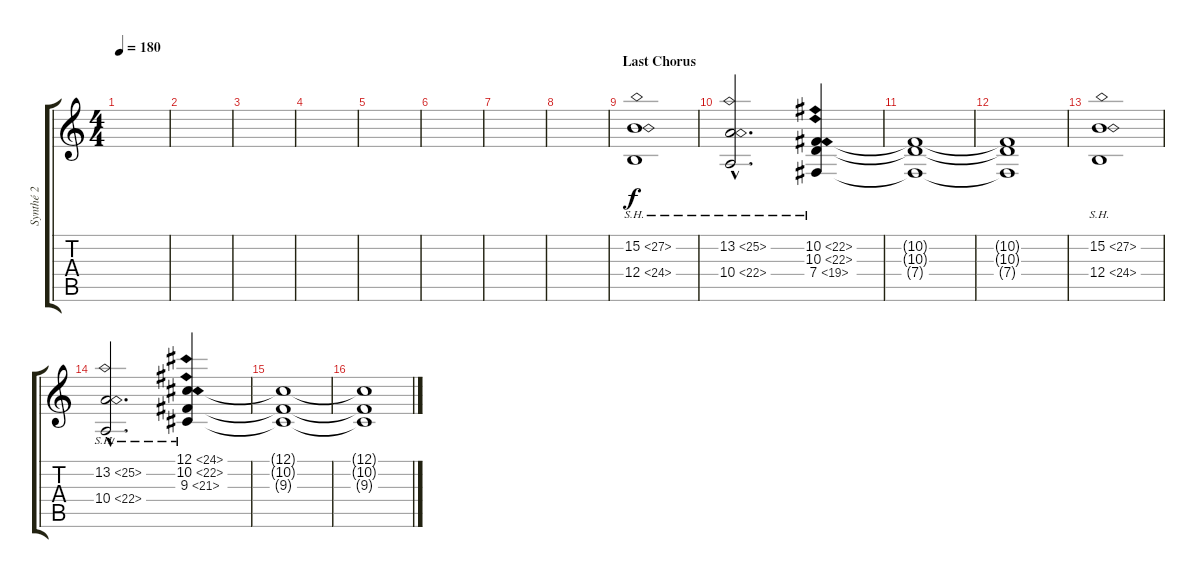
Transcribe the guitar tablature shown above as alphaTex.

\track ("Synthé 2" "Synthé 2") {instrument synthstrings2}
\staff {score tabs}
\tuning (Db4 Ab3 E3 B2 Gb2 B1) {hide}
\ts (4 4)
\tempo 180
\clef g2
\ks c
|
|
|
|
|
|
|
|
\section ("" "Last Chorus")
(15.2{sh 12} 12.4{sh 12}).1{volume 11 balance 11 instrument synthstrings2} |
(13.2{sh 12 hac} 10.4{sh 12 hac}).2{d} (10.2{sh 12} 10.3{sh 12} 7.4{sh 12}).4 |
(10.2{t} 10.3{t} 7.4{t}).1 |
(10.2{t} 10.3{t} 7.4{t}).1 |
(15.2{sh 12} 12.4{sh 12}).1 |
(13.2{sh 12 hac} 10.4{sh 12 hac}).2{d} (12.1{sh 12} 10.2{sh 12} 9.3{sh 12}).4 |
(12.1{t} 10.2{t} 9.3{t}).1 |
(12.1{t} 10.2{t} 9.3{t}).1
